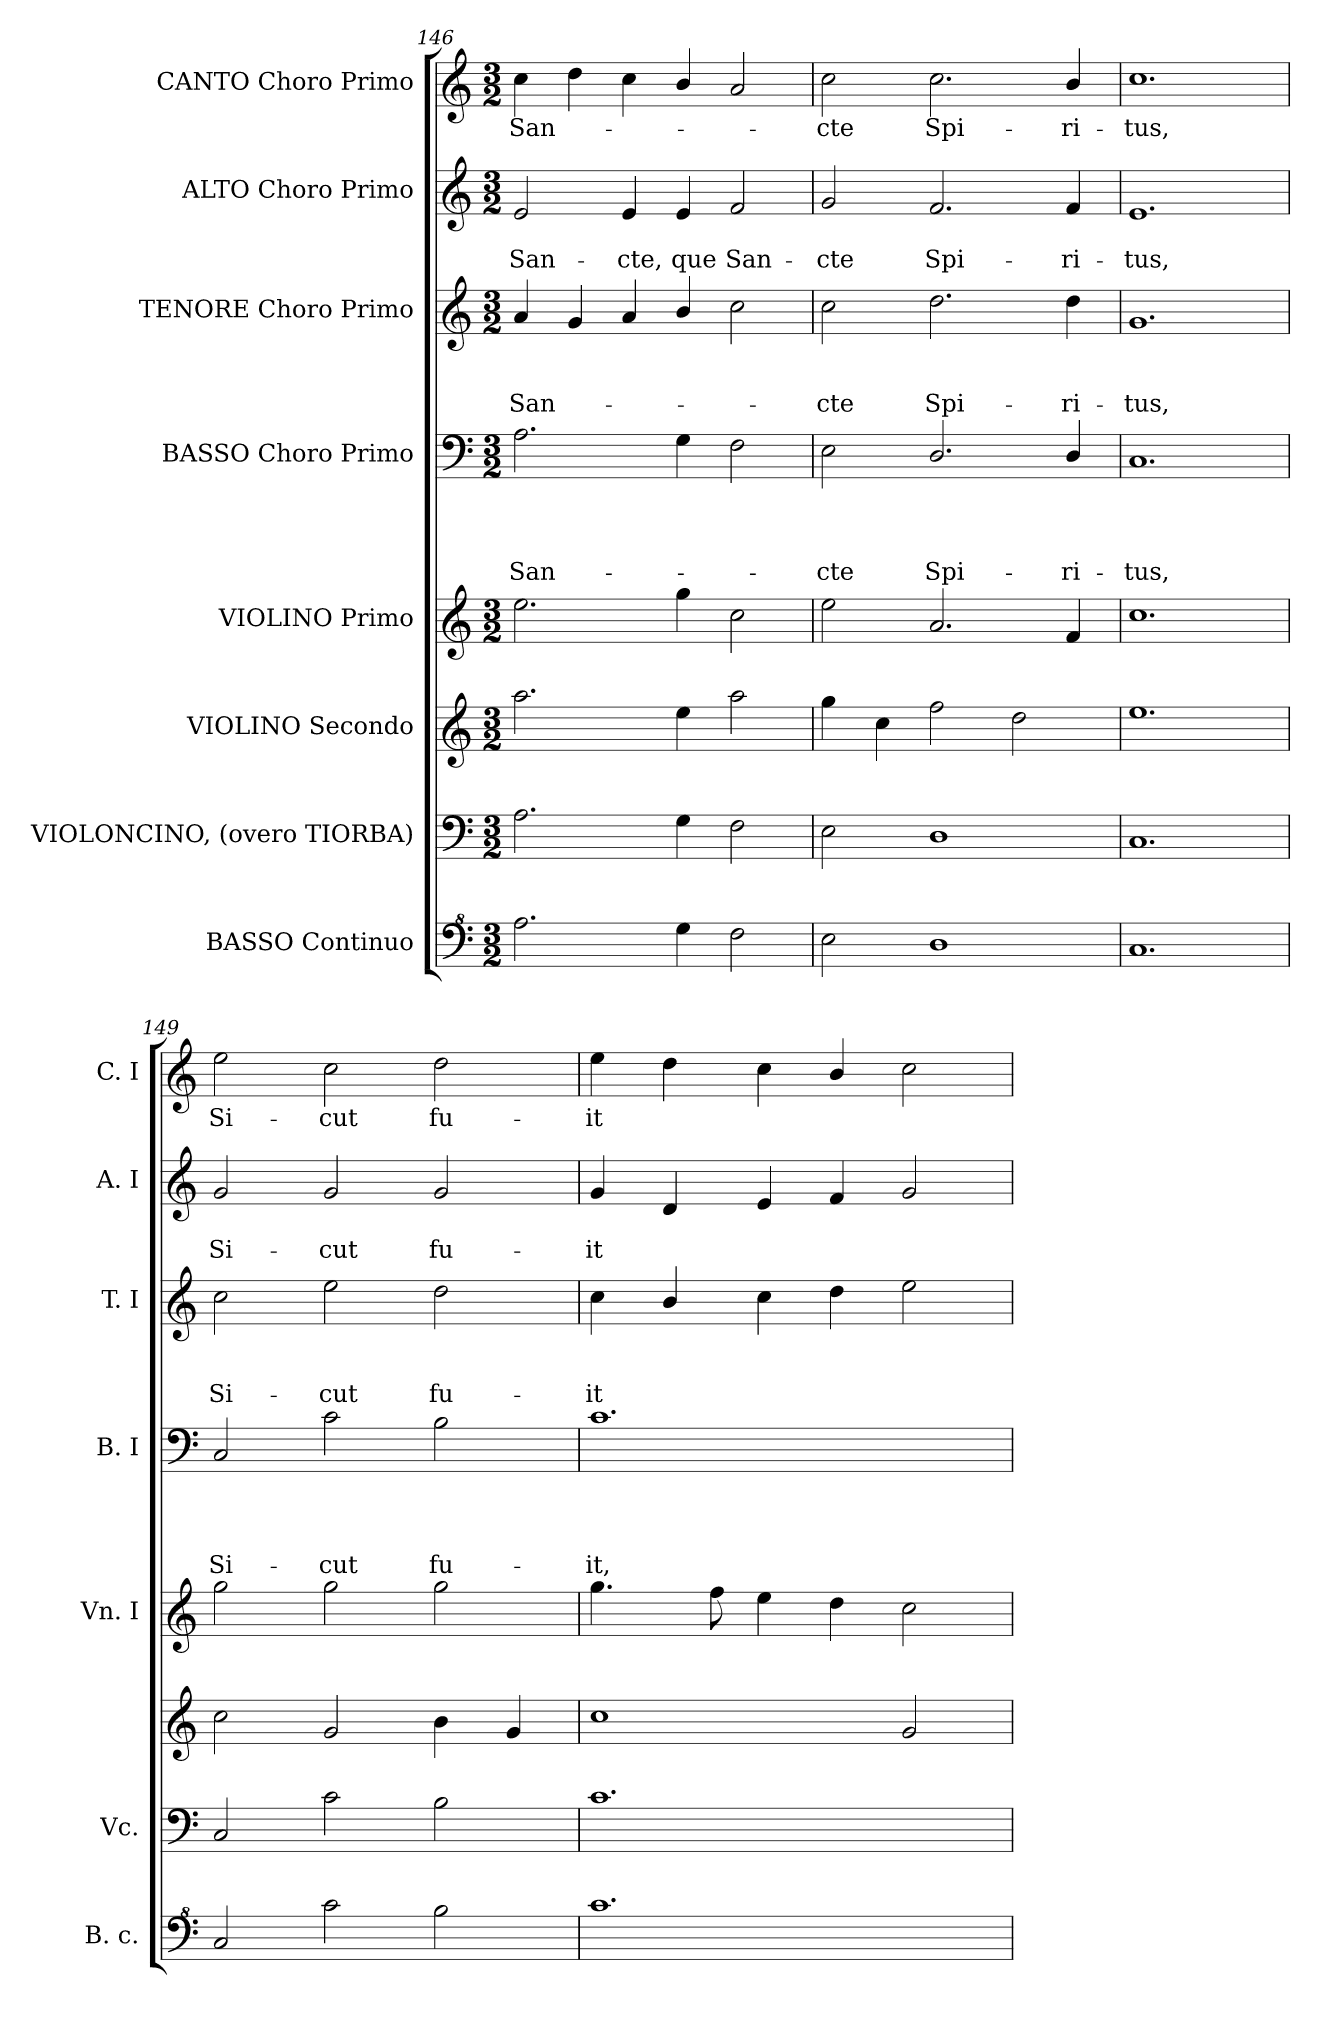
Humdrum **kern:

**kern	**kern	**kern	**kern	**kern	**text	**text	**text	**text	**kern	**text	**text	**text	**kern	**text	**text	**kern	**text
*part8	*part7	*part6	*part5	*part4	*part4	*part4	*part4	*part4	*part3	*part3	*part3	*part3	*part2	*part2	*part2	*part1	*part1
*staff8	*staff7	*staff6	*staff5	*staff4	*staff4	*staff4	*staff4	*staff4	*staff3	*staff3	*staff3	*staff3	*staff2	*staff2	*staff2	*staff1	*staff1
*I"BASSO Continuo	*I"VIOLONCINO, (overo TIORBA)	*I"VIOLINO Secondo	*I"VIOLINO Primo	*I"BASSO Choro Primo	*	*	*	*	*I"TENORE Choro Primo	*	*	*	*I"ALTO Choro Primo	*	*	*I"CANTO Choro Primo	*
*I'B. c.	*I'Vc.	*	*I'Vn. I	*I'B. I	*	*	*	*	*I'T. I	*	*	*	*I'A. I	*	*	*I'C. I	*
*clefF^4	*clefF4	*clefG2	*clefG2	*clefF4	*	*	*	*	*clefG2	*	*	*	*clefG2	*	*	*clefG2	*
*ITrd7c12	*	*	*	*	*	*	*	*	*	*	*	*	*	*	*	*	*
*k[]	*k[]	*k[]	*k[]	*k[]	*	*	*	*	*k[]	*	*	*	*k[]	*	*	*k[]	*
*C:	*C:	*C:	*C:	*C:	*	*	*	*	*C:	*	*	*	*C:	*	*	*C:	*
*M3/2	*M3/2	*M3/2	*M3/2	*M3/2	*	*	*	*	*M3/2	*	*	*	*M3/2	*	*	*M3/2	*
=146	=146	=146	=146	=146	=146	=146	=146	=146	=146	=146	=146	=146	=146	=146	=146	=146	=146
!	!	!	!	!	!	!	!	!LO:LY:b	!	!	!	!LO:LY:b	!	!	!LO:LY:b	!	!LO:LY:b
2.A\	2.A\	2.aa\	2.ee\	2.A\	.	.	.	San-	4a/	.	.	San-	2e/	.	San-	4cc\	San-
.	.	.	.	.	.	.	.	.	4g/	.	.	.	.	.	.	4dd\	.
!	!	!	!	!	!	!	!	!	!	!	!	!	!	!	!LO:LY:b	!	!
.	.	.	.	.	.	.	.	.	4a/	.	.	.	4e/	.	-cte,	4cc\	.
!	!	!	!	!	!	!	!	!	!	!	!	!	!	!	!LO:LY:b	!	!
4G\	4G\	4ee\	4gg\	4G\	.	.	.	.	4b/	.	.	.	4e/	.	que	4b/	.
!	!	!	!	!	!	!	!	!	!	!	!	!	!	!	!LO:LY:b	!	!
2F\	2F\	2aa\	2cc\	2F\	.	.	.	.	2cc\	.	.	.	2f/	.	San-	2a/	.
=147	=147	=147	=147	=147	=147	=147	=147	=147	=147	=147	=147	=147	=147	=147	=147	=147	=147
!	!	!	!	!	!	!	!	!LO:LY:b	!	!	!	!LO:LY:b	!	!	!LO:LY:b	!	!LO:LY:b
2E\	2E\	4gg\	2ee\	2E\	.	.	.	-cte	2cc\	.	.	-cte	2g/	.	-cte	2cc\	-cte
.	.	4cc\	.	.	.	.	.	.	.	.	.	.	.	.	.	.	.
!	!	!	!	!	!	!	!	!LO:LY:b	!	!	!	!LO:LY:b	!	!	!LO:LY:b	!	!LO:LY:b
1D	1D	2ff\	2.a/	2.D/	.	.	.	Spi-	2.dd\	.	.	Spi-	2.f/	.	Spi-	2.cc\	Spi-
.	.	2dd\	.	.	.	.	.	.	.	.	.	.	.	.	.	.	.
!	!	!	!	!	!	!	!	!LO:LY:b	!	!	!	!LO:LY:b	!	!	!LO:LY:b	!	!LO:LY:b
.	.	.	4f/	4D/	.	.	.	-ri-	4dd\	.	.	-ri-	4f/	.	-ri-	4b/	-ri-
=148	=148	=148	=148	=148	=148	=148	=148	=148	=148	=148	=148	=148	=148	=148	=148	=148	=148
!	!	!	!	!	!	!	!	!LO:LY:b	!	!	!	!LO:LY:b	!	!	!LO:LY:b	!	!LO:LY:b
1.C	1.C	1.ee	1.cc	1.C	.	.	.	-tus,	1.g	.	.	-tus,	1.e	.	-tus,	1.cc	-tus,
!!LO:PB:g=z
=149	=149	=149	=149	=149	=149	=149	=149	=149	=149	=149	=149	=149	=149	=149	=149	=149	=149
!	!	!	!	!	!	!	!	!LO:LY:b	!	!	!	!LO:LY:b	!	!	!LO:LY:b	!	!LO:LY:b
2C/	2C/	2cc\	2gg\	2C/	.	.	.	Si-	2cc\	.	.	Si-	2g/	.	Si-	2ee\	Si-
!	!	!	!	!	!	!	!	!LO:LY:b	!	!	!	!LO:LY:b	!	!	!LO:LY:b	!	!LO:LY:b
2c\	2c\	2g/	2gg\	2c\	.	.	.	-cut	2ee\	.	.	-cut	2g/	.	-cut	2cc\	-cut
!	!	!	!	!	!	!	!	!LO:LY:b	!	!	!	!LO:LY:b	!	!	!LO:LY:b	!	!LO:LY:b
2B\	2B\	4b\	2gg\	2B\	.	.	.	fu-	2dd\	.	.	fu-	2g/	.	fu-	2dd\	fu-
.	.	4g/	.	.	.	.	.	.	.	.	.	.	.	.	.	.	.
=150	=150	=150	=150	=150	=150	=150	=150	=150	=150	=150	=150	=150	=150	=150	=150	=150	=150
!	!	!	!	!	!	!	!	!LO:LY:b	!	!	!	!LO:LY:b	!	!	!LO:LY:b	!	!LO:LY:b
1.c	1.c	1cc	4.gg\	1.c	.	.	.	-it,	4cc\	.	.	-it	4g/	.	-it	4ee\	-it
.	.	.	.	.	.	.	.	.	4b/	.	.	.	4d/	.	.	4dd\	.
.	.	.	8ff\	.	.	.	.	.	.	.	.	.	.	.	.	.	.
.	.	.	4ee\	.	.	.	.	.	4cc\	.	.	.	4e/	.	.	4cc\	.
.	.	.	4dd\	.	.	.	.	.	4dd\	.	.	.	4f/	.	.	4b/	.
.	.	2g/	2cc\	.	.	.	.	.	2ee\	.	.	.	2g/	.	.	2cc\	.
=	=	=	=	=	=	=	=	=	=	=	=	=	=	=	=	=	=
*-	*-	*-	*-	*-	*-	*-	*-	*-	*-	*-	*-	*-	*-	*-	*-	*-	*-
